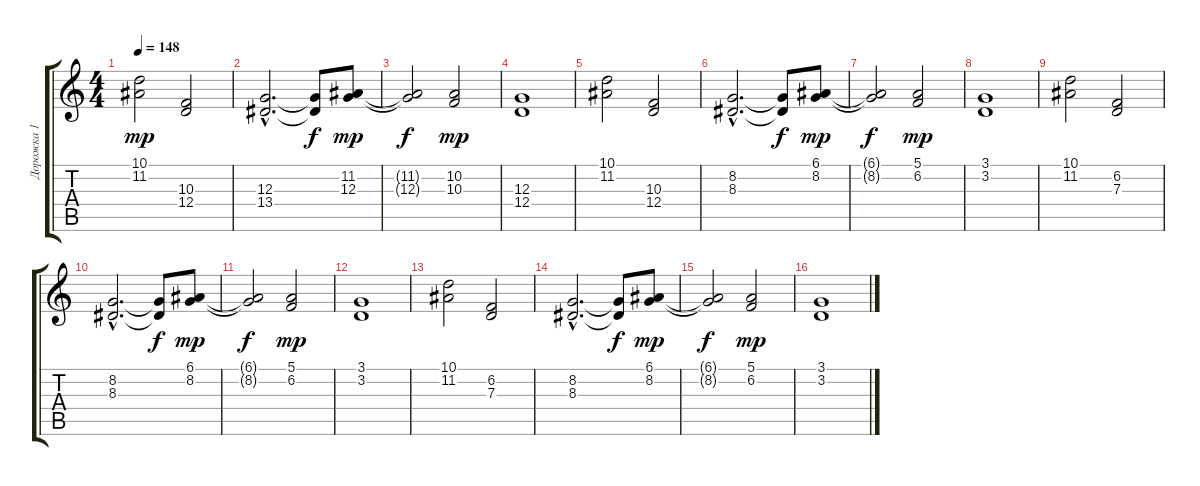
\track ("Дорожка 1" "Дорожка 1") {instrument celesta}
\staff {score tabs}
\tuning (E4 B3 G3 D3 A2 E2) {hide}
\ts (4 4)
\tempo 148
\clef g2
\ks c
(10.1 11.2).2{dy mp instrument celesta} (10.3 12.4).2 |
(12.3{hac} 13.4{hac}).2{d} (12.3{t} 13.4{t}).8{dy f} (11.2 12.3).8{dy mp} |
(11.2{t} 12.3{t}).2{dy f} (10.2 10.3).2{dy mp} |
(12.3 12.4).1 |
(10.1 11.2).2 (10.3 12.4).2 |
(8.2{hac} 8.3{hac}).2{d} (8.2{t} 8.3{t}).8{dy f} (6.1 8.2).8{dy mp} |
(6.1{t} 8.2{t}).2{dy f} (5.1 6.2).2{dy mp} |
(3.1 3.2).1 |
(10.1 11.2).2 (6.2 7.3).2 |
(8.2{hac} 8.3{hac}).2{d} (8.2{t} 8.3{t}).8{dy f} (6.1 8.2).8{dy mp} |
(6.1{t} 8.2{t}).2{dy f} (5.1 6.2).2{dy mp} |
(3.1 3.2).1 |
(10.1 11.2).2 (6.2 7.3).2 |
(8.2{hac} 8.3{hac}).2{d} (8.2{t} 8.3{t}).8{dy f} (6.1 8.2).8{dy mp} |
(6.1{t} 8.2{t}).2{dy f} (5.1 6.2).2{dy mp} |
(3.1 3.2).1
